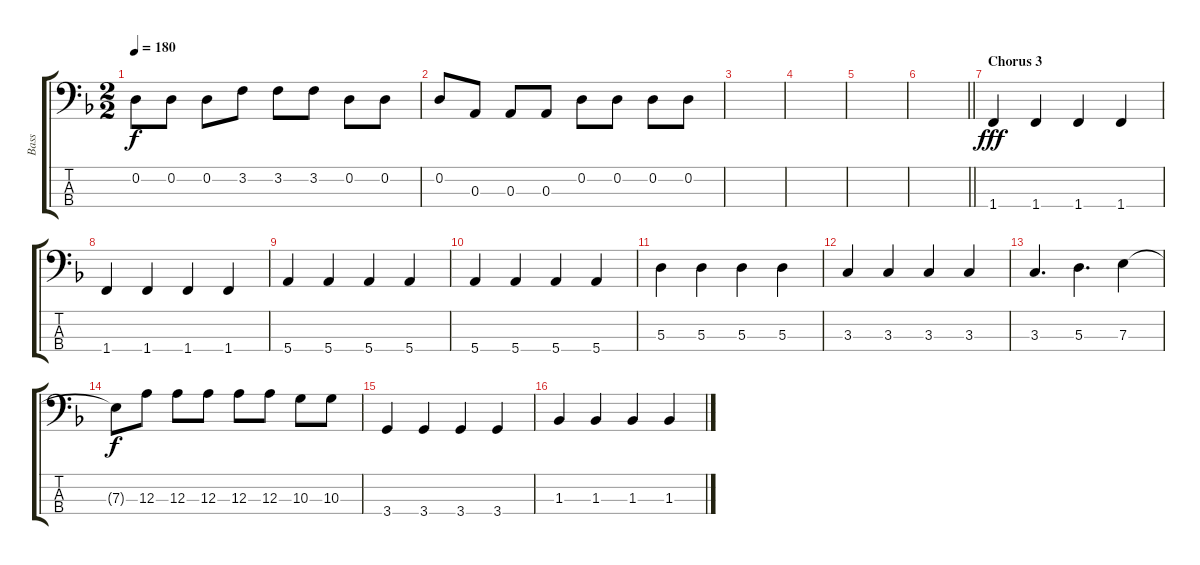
\track ("Bass" "Bass") {instrument electricbassfinger}
\staff {score tabs}
\tuning (G2 D2 A1 E1) {hide}
\ts (2 2)
\tempo 180
\clef f4
\ks dminor
0.2.8{dy f} 0.2.8 0.2.8 3.2.8 3.2.8 3.2.8 0.2.8 0.2.8 |
0.2.8 0.3.8 0.3.8 0.3.8 0.2.8 0.2.8 0.2.8 0.2.8 |
|
|
|
\barLineRight lightlight
|
\section ("" "Chorus 3")
1.4.4{dy fff} 1.4.4 1.4.4 1.4.4 |
1.4.4 1.4.4 1.4.4 1.4.4 |
5.4.4 5.4.4 5.4.4 5.4.4 |
5.4.4 5.4.4 5.4.4 5.4.4 |
5.3.4 5.3.4 5.3.4 5.3.4 |
3.3.4 3.3.4 3.3.4 3.3.4 |
3.3.4{d} 5.3.4{d} 7.3.4 |
7.3{t}.8{dy f} 12.3.8 12.3.8 12.3.8 12.3.8 12.3.8 10.3.8 10.3.8 |
3.4.4 3.4.4 3.4.4 3.4.4 |
1.3.4 1.3.4 1.3.4 1.3.4
